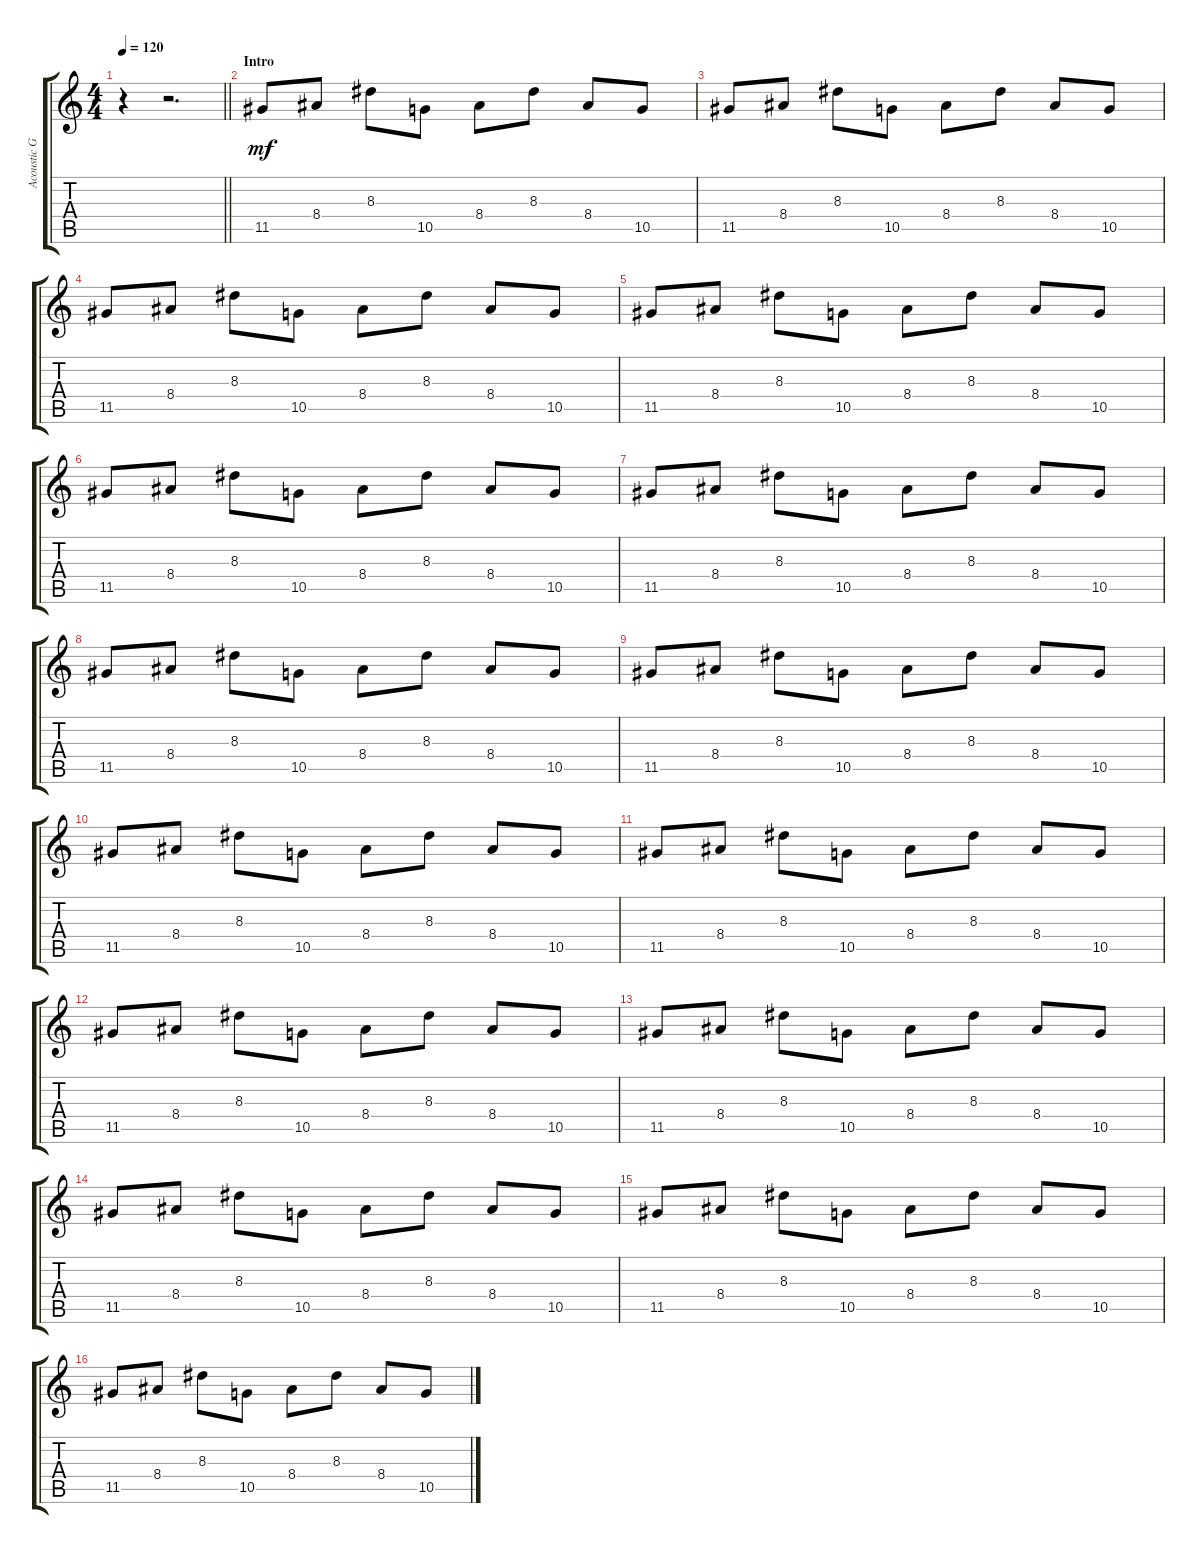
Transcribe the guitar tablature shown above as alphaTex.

\track ("Acoustic Guitar" "Acoustic G") {instrument acousticguitarsteel}
\staff {score tabs}
\tuning (E4 B3 G3 D3 A2 E2) {hide}
\ts (4 4)
\tempo 120
\clef g2
\barLineRight lightlight
\ks c
r.4{dy mf instrument acousticguitarsteel} r.2{d} |
\section ("" "Intro")
11.5.8 8.4.8 8.3.8 10.5.8 8.4.8 8.3.8 8.4.8 10.5.8 |
11.5.8 8.4.8 8.3.8 10.5.8 8.4.8 8.3.8 8.4.8 10.5.8 |
11.5.8 8.4.8 8.3.8 10.5.8 8.4.8 8.3.8 8.4.8 10.5.8 |
11.5.8 8.4.8 8.3.8 10.5.8 8.4.8 8.3.8 8.4.8 10.5.8 |
11.5.8 8.4.8 8.3.8 10.5.8 8.4.8 8.3.8 8.4.8 10.5.8 |
11.5.8 8.4.8 8.3.8 10.5.8 8.4.8 8.3.8 8.4.8 10.5.8 |
11.5.8 8.4.8 8.3.8 10.5.8 8.4.8 8.3.8 8.4.8 10.5.8 |
11.5.8 8.4.8 8.3.8 10.5.8 8.4.8 8.3.8 8.4.8 10.5.8 |
11.5.8 8.4.8 8.3.8 10.5.8 8.4.8 8.3.8 8.4.8 10.5.8 |
11.5.8 8.4.8 8.3.8 10.5.8 8.4.8 8.3.8 8.4.8 10.5.8 |
11.5.8 8.4.8 8.3.8 10.5.8 8.4.8 8.3.8 8.4.8 10.5.8 |
11.5.8 8.4.8 8.3.8 10.5.8 8.4.8 8.3.8 8.4.8 10.5.8 |
11.5.8 8.4.8 8.3.8 10.5.8 8.4.8 8.3.8 8.4.8 10.5.8 |
11.5.8 8.4.8 8.3.8 10.5.8 8.4.8 8.3.8 8.4.8 10.5.8 |
11.5.8 8.4.8 8.3.8 10.5.8 8.4.8 8.3.8 8.4.8 10.5.8
